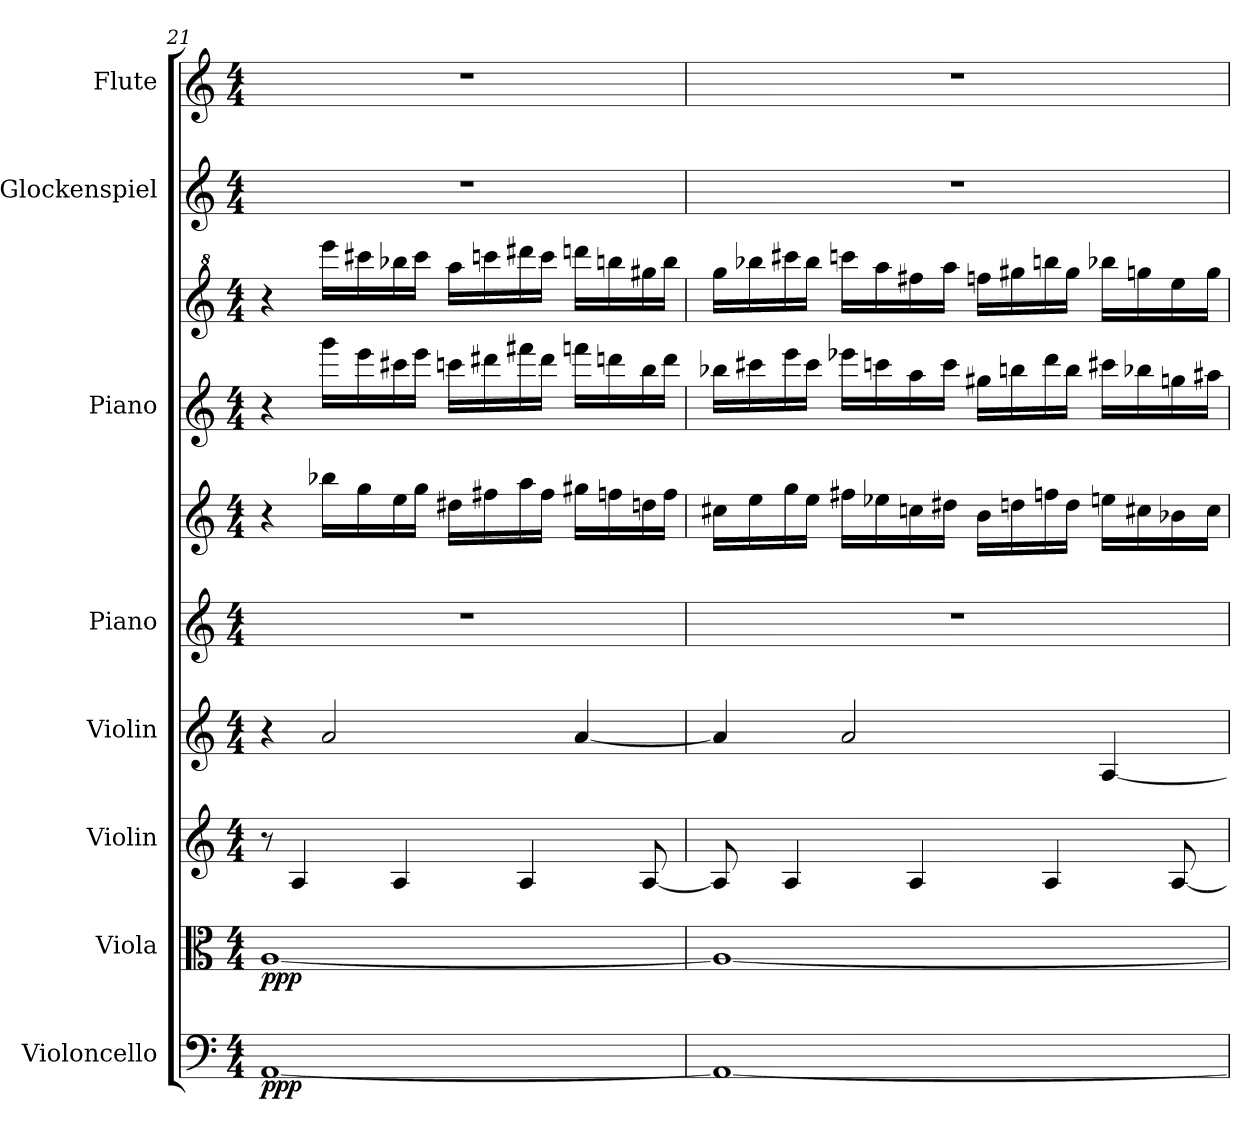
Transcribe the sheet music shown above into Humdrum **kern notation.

**kern	**dynam	**kern	**dynam	**kern	**kern	**kern	**kern	**kern	**kern	**kern	**kern
*part8	*part8	*part7	*part7	*part6	*part5	*part4	*part4	*part3	*part3	*part2	*part1
*staff10	*staff10	*staff9	*staff9	*staff8	*staff7	*staff6	*staff5	*staff4	*staff3	*staff2	*staff1
*I"Violoncello	*	*I"Viola	*	*I"Violin	*I"Violin	*I"Piano	*	*I"Piano	*	*I"Glockenspiel	*I"Flute
*I'Vc.	*	*I'Vla.	*	*I'Vln.	*I'Vln.	*I'Pno.	*	*I'Pno.	*	*I'Glock.	*I'Fl.
!!LO:PB:g=z
*clefF4	*	*clefC3	*	*clefG2	*clefG2	*clefG2	*clefG2	*clefG2	*clefG^2	*clefG2	*clefG2
*	*	*	*	*	*	*	*	*	*	*ITrd-14c-24	*
*k[]	*	*k[]	*	*k[]	*k[]	*k[]	*k[]	*k[]	*k[]	*k[]	*k[]
*M4/4	*	*M4/4	*	*M4/4	*M4/4	*M4/4	*M4/4	*M4/4	*M4/4	*M4/4	*M4/4
=21	=21	=21	=21	=21	=21	=21	=21	=21	=21	=21	=21
!	!LO:DY:b	!	!LO:DY:b	!	!	!	!	!	!	!	!
[1AA	ppp	[1A	ppp	8r	4r	1r	4r	4r	4r	1r	1r
.	.	.	.	4A/	.	.	.	.	.	.	.
.	.	.	.	.	2a/	.	16bb-X\LL	16ggg\LL	16eeee\LL	.	.
.	.	.	.	.	.	.	16gg\	16eee\	16cccc#X\	.	.
.	.	.	.	4A/	.	.	16ee\	16ccc#X\	16bbb-X\	.	.
.	.	.	.	.	.	.	16gg\JJ	16eee\JJ	16cccc#\JJ	.	.
.	.	.	.	.	.	.	16dd#X\LL	16cccn\LL	16aaa\LL	.	.
.	.	.	.	.	.	.	16ff#X\	16ddd#X\	16ccccn\	.	.
.	.	.	.	4A/	.	.	16aa\	16fff#X\	16dddd#X\	.	.
.	.	.	.	.	.	.	16ff#\JJ	16ddd#\JJ	16cccc\JJ	.	.
.	.	.	.	.	[4a/	.	16gg#X\LL	16fffn\LL	16ddddn\LL	.	.
.	.	.	.	.	.	.	16ffn\	16dddn\	16bbbn\	.	.
.	.	.	.	[8A/	.	.	16ddn\	16bb\	16ggg#X\	.	.
.	.	.	.	.	.	.	16ff\JJ	16ddd\JJ	16bbb\JJ	.	.
!!LO:PB:g=z
=22	=22	=22	=22	=22	=22	=22	=22	=22	=22	=22	=22
1AA_	.	1A_	.	8A/]	4a/]	1r	16cc#X\LL	16bb-X\LL	16ggg\LL	1r	1r
.	.	.	.	.	.	.	16ee\	16ccc#X\	16bbb-X\	.	.
.	.	.	.	4A/	.	.	16gg\	16eee\	16cccc#X\	.	.
.	.	.	.	.	.	.	16ee\JJ	16ccc#\JJ	16bbb-\JJ	.	.
.	.	.	.	.	2a/	.	16ff#X\LL	16eee-X\LL	16ccccn\LL	.	.
.	.	.	.	.	.	.	16ee-X\	16cccn\	16aaa\	.	.
.	.	.	.	4A/	.	.	16ccn\	16aa\	16fff#X\	.	.
.	.	.	.	.	.	.	16dd#X\JJ	16ccc\JJ	16aaa\JJ	.	.
.	.	.	.	.	.	.	16b\LL	16gg#X\LL	16fffn\LL	.	.
.	.	.	.	.	.	.	16ddn\	16bbn\	16ggg#X\	.	.
.	.	.	.	4A/	.	.	16ffn\	16ddd\	16bbbn\	.	.
.	.	.	.	.	.	.	16dd\JJ	16bb\JJ	16ggg#\JJ	.	.
.	.	.	.	.	[4A/	.	16een\LL	16ccc#X\LL	16bbb-X\LL	.	.
.	.	.	.	.	.	.	16cc#X\	16bb-X\	16gggn\	.	.
.	.	.	.	[8A/	.	.	16b-X\	16ggn\	16eee\	.	.
.	.	.	.	.	.	.	16cc#\JJ	16aa#X\JJ	16ggg\JJ	.	.
=	=	=	=	=	=	=	=	=	=	=	=
*-	*-	*-	*-	*-	*-	*-	*-	*-	*-	*-	*-
